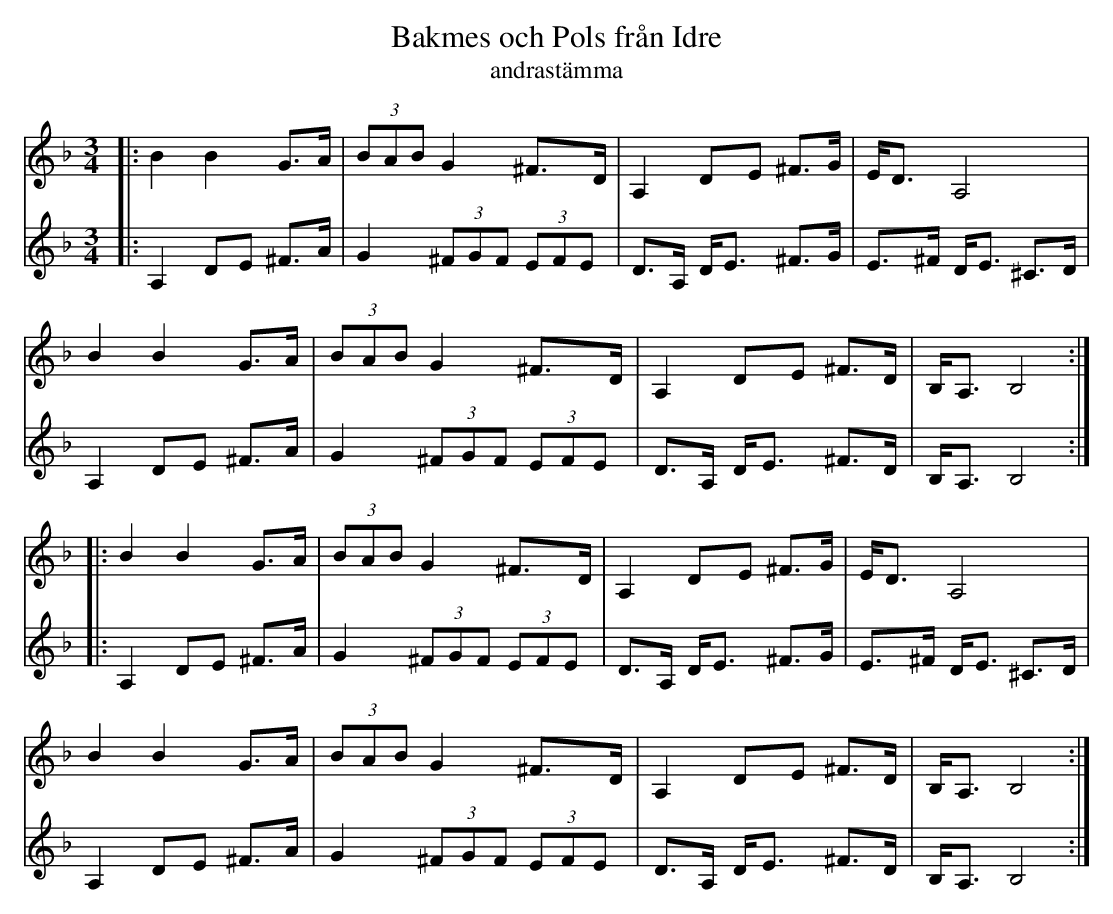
X:1
T: Bakmes och Pols från Idre
T: andrastämma
M: 3/4
L: 1/8
K: Gdor
V:2
|: B2 B2 G>A | (3:2 BAB G2 ^F>D | A,2 DE ^F>G | E<D A,4 |
B2 B2 G>A | (3:2 BAB G2 ^F>D | A,2 DE ^F>D | B,<A, B,4 :|
|: B2 B2 G>A | (3:2 BAB G2 ^F>D | A,2 DE ^F>G | E<D A,4 |
B2 B2 G>A | (3:2 BAB G2 ^F>D | A,2 DE ^F>D | B,<A, B,4 :|
V:1
|: A,2 DE ^F>A | G2 (3:2 ^FGF (3:2 EFE | D>A, D<E ^F>G |E>^F D<E ^C>D |
A,2 DE ^F>A | G2 (3:2 ^FGF (3:2 EFE | D>A, D<E ^F>D | B,<A, B,4 :|]
|: A,2 DE ^F>A | G2 (3:2 ^FGF (3:2 EFE | D>A, D<E ^F>G |E>^F D<E ^C>D |
A,2 DE ^F>A | G2 (3:2 ^FGF (3:2 EFE | D>A, D<E ^F>D | B,<A, B,4 :|]
